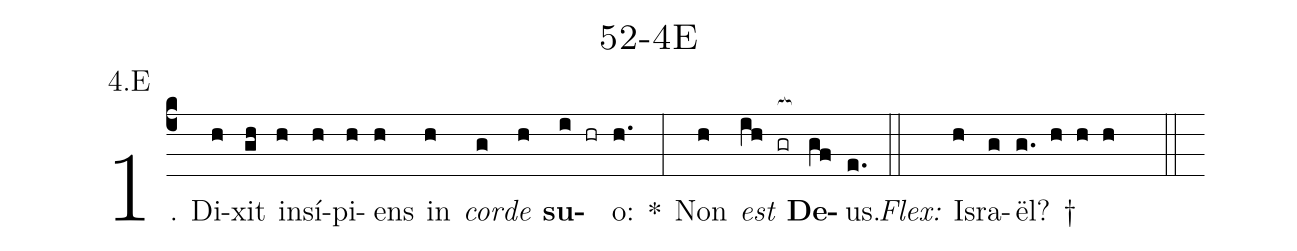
name: 52-4E;
annotation: 4.E;
%%
(c4)1. Di(h)xit(gh) in(h)sí(h)pi(h)ens(h) in(h) <i>cor</i>(g)<i>de</i>(h) <b>su</b>(i hr)o:(h.) *(:) Non(h) <i>est</i>(ih gr[ocb:1{]) <b>De</b>(gf[ocb:0}])us.(e.) (::)
<i>Flex:</i>()  Is(h)ra(g)ël? †(g. h h h  ::)
